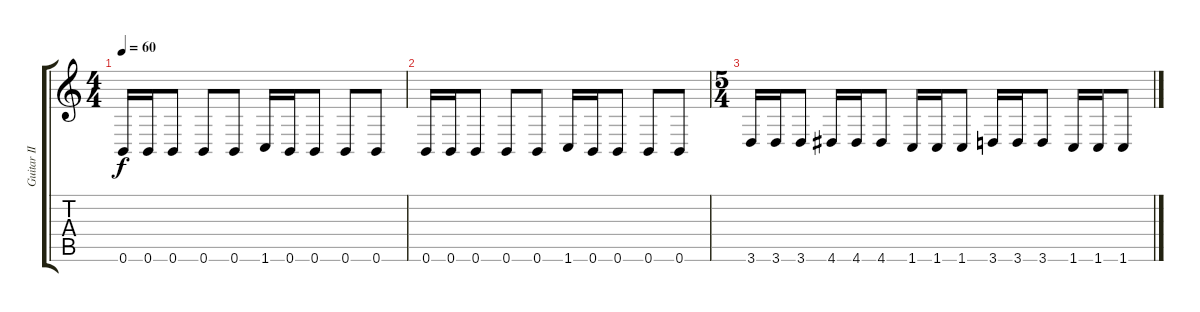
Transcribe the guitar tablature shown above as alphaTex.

\track ("Guitar II" "Guitar II") {instrument distortionguitar}
\staff {score tabs}
\tuning (Db4 Ab3 E3 B2 Gb2 B1) {hide}
\ts (4 4)
\tempo 60
\clef g2
\ks c
0.6.16{dy f} 0.6.16 0.6.8 0.6.8 0.6.8 1.6.16 0.6.16 0.6.8 0.6.8 0.6.8 |
0.6.16 0.6.16 0.6.8 0.6.8 0.6.8 1.6.16 0.6.16 0.6.8 0.6.8 0.6.8 |
\ts (5 4)
3.6.16 3.6.16 3.6.8 4.6.16 4.6.16 4.6.8 1.6.16 1.6.16 1.6.8 3.6.16 3.6.16 3.6.8 1.6.16 1.6.16 1.6.8
